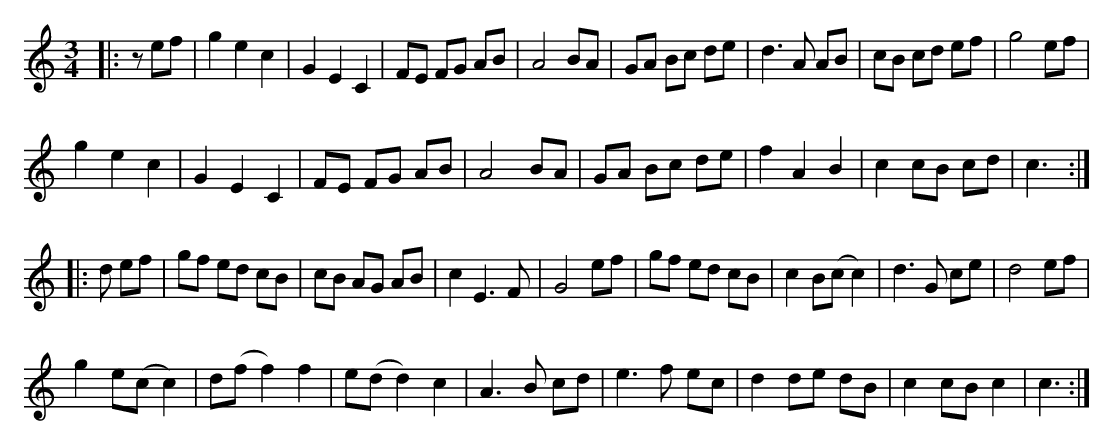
X:1
M:3/4
K:C
|:zef|g2e2c2|G2E2C2|FE FG AB|A4 BA|GA Bc de|d3A AB|cB cd ef|g4 ef|
g2e2c2|G2E2C2|FE FG AB|A4 BA|GA Bc de|f2A2B2|c2 cB cd|c3:|
|:d ef|gf ed cB|cB AG AB|c2E3F|G4 ef|gf ed cB|c2 B(c c2)|d3 G ce|d4 ef|
g2 e(c c2)|d(f f2) f2|e(d d2) c2|A3 B cd|e3 f ec|d2 de dB|c2 cB c2|c3:|
